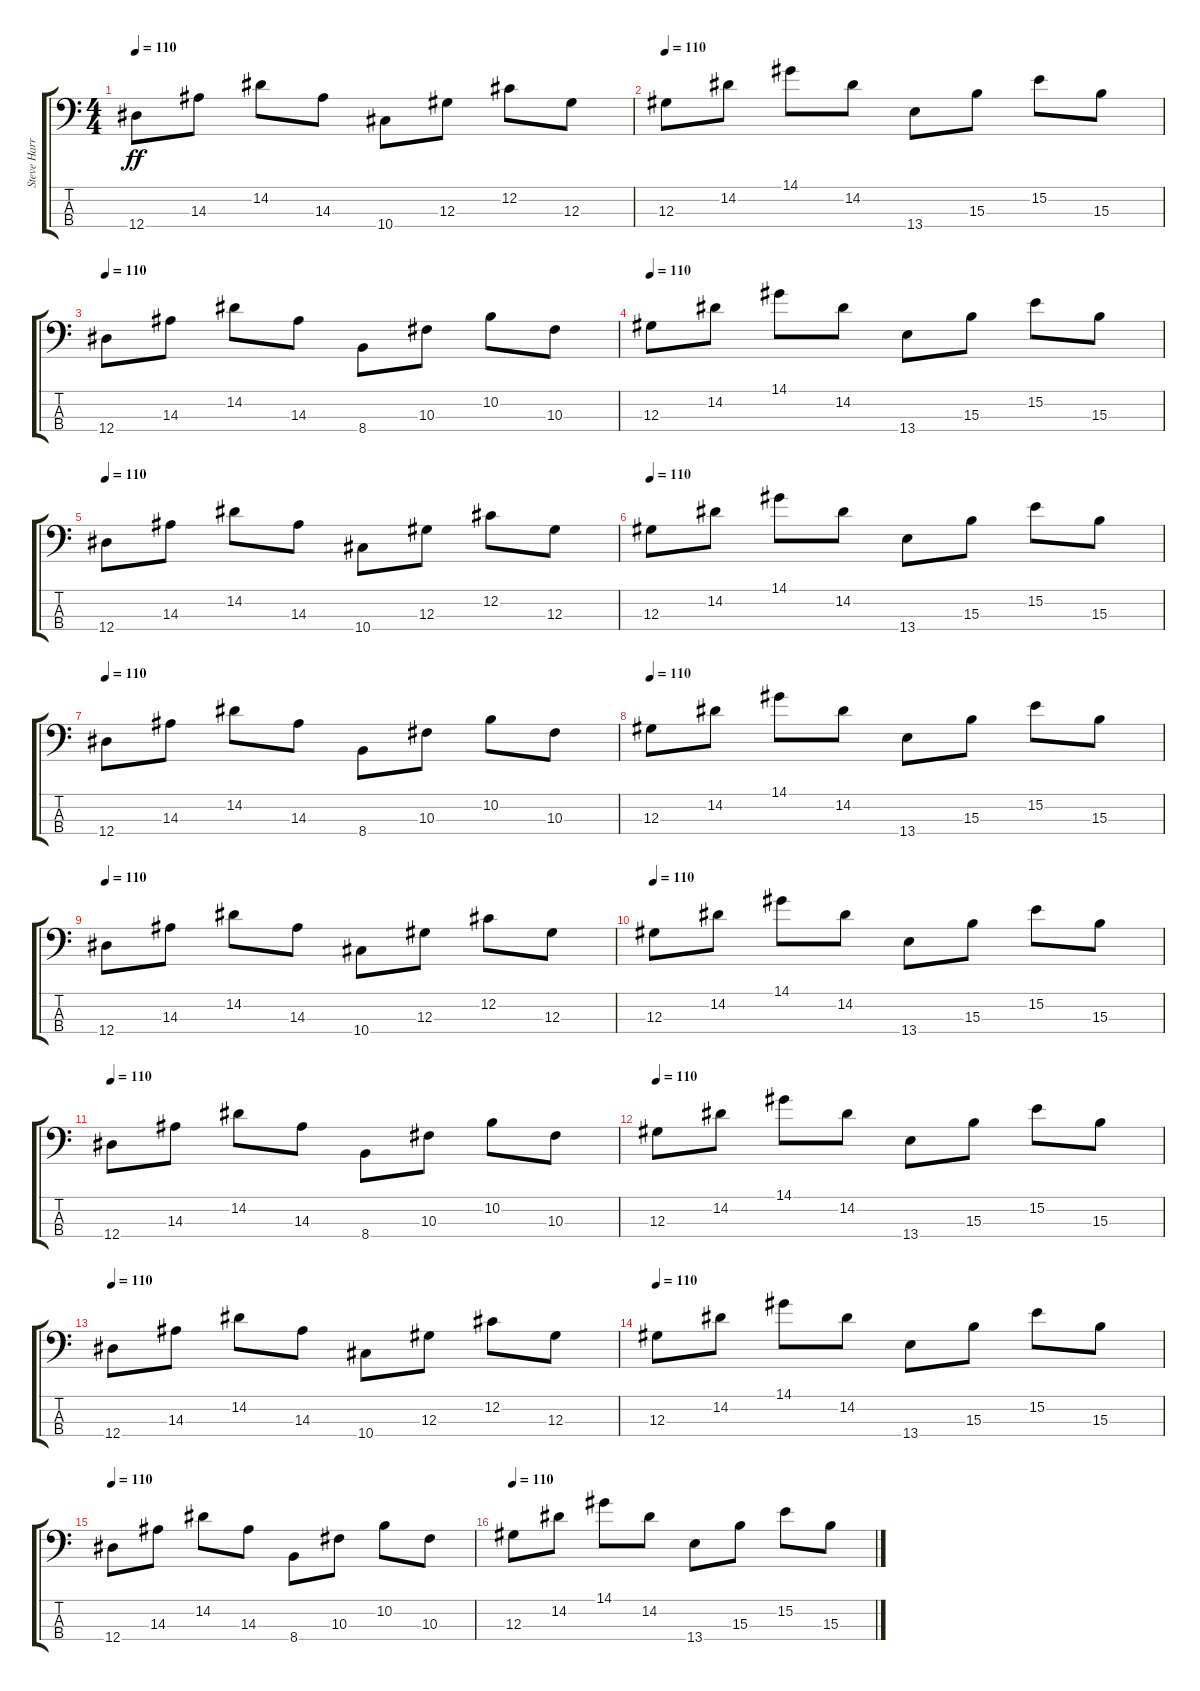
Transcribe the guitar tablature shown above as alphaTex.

\track ("Steve Harris" "Steve Harr") {instrument electricbassfinger}
\staff {score tabs}
\tuning (Gb2 Db2 Ab1 Eb1) {hide}
\ts (4 4)
\tempo 110
\clef f4
\ks c
12.4.8{dy ff} 14.3.8 14.2.8 14.3.8 10.4.8 12.3.8 12.2.8 12.3.8 |
\tempo 110
12.3.8 14.2.8 14.1.8 14.2.8 13.4.8 15.3.8 15.2.8 15.3.8 |
\tempo 110
12.4.8 14.3.8 14.2.8 14.3.8 8.4.8 10.3.8 10.2.8 10.3.8 |
\tempo 110
12.3.8 14.2.8 14.1.8 14.2.8 13.4.8 15.3.8 15.2.8 15.3.8 |
\tempo 110
12.4.8 14.3.8 14.2.8 14.3.8 10.4.8 12.3.8 12.2.8 12.3.8 |
\tempo 110
12.3.8 14.2.8 14.1.8 14.2.8 13.4.8 15.3.8 15.2.8 15.3.8 |
\tempo 110
12.4.8 14.3.8 14.2.8 14.3.8 8.4.8 10.3.8 10.2.8 10.3.8 |
\tempo 110
12.3.8 14.2.8 14.1.8 14.2.8 13.4.8 15.3.8 15.2.8 15.3.8 |
\tempo 110
12.4.8 14.3.8 14.2.8 14.3.8 10.4.8 12.3.8 12.2.8 12.3.8 |
\tempo 110
12.3.8 14.2.8 14.1.8 14.2.8 13.4.8 15.3.8 15.2.8 15.3.8 |
\tempo 110
12.4.8 14.3.8 14.2.8 14.3.8 8.4.8 10.3.8 10.2.8 10.3.8 |
\tempo 110
12.3.8 14.2.8 14.1.8 14.2.8 13.4.8 15.3.8 15.2.8 15.3.8 |
\tempo 110
12.4.8 14.3.8 14.2.8 14.3.8 10.4.8 12.3.8 12.2.8 12.3.8 |
\tempo 110
12.3.8 14.2.8 14.1.8 14.2.8 13.4.8 15.3.8 15.2.8 15.3.8 |
\tempo 110
12.4.8 14.3.8 14.2.8 14.3.8 8.4.8 10.3.8 10.2.8 10.3.8 |
\tempo 110
12.3.8 14.2.8 14.1.8 14.2.8 13.4.8 15.3.8 15.2.8 15.3.8
